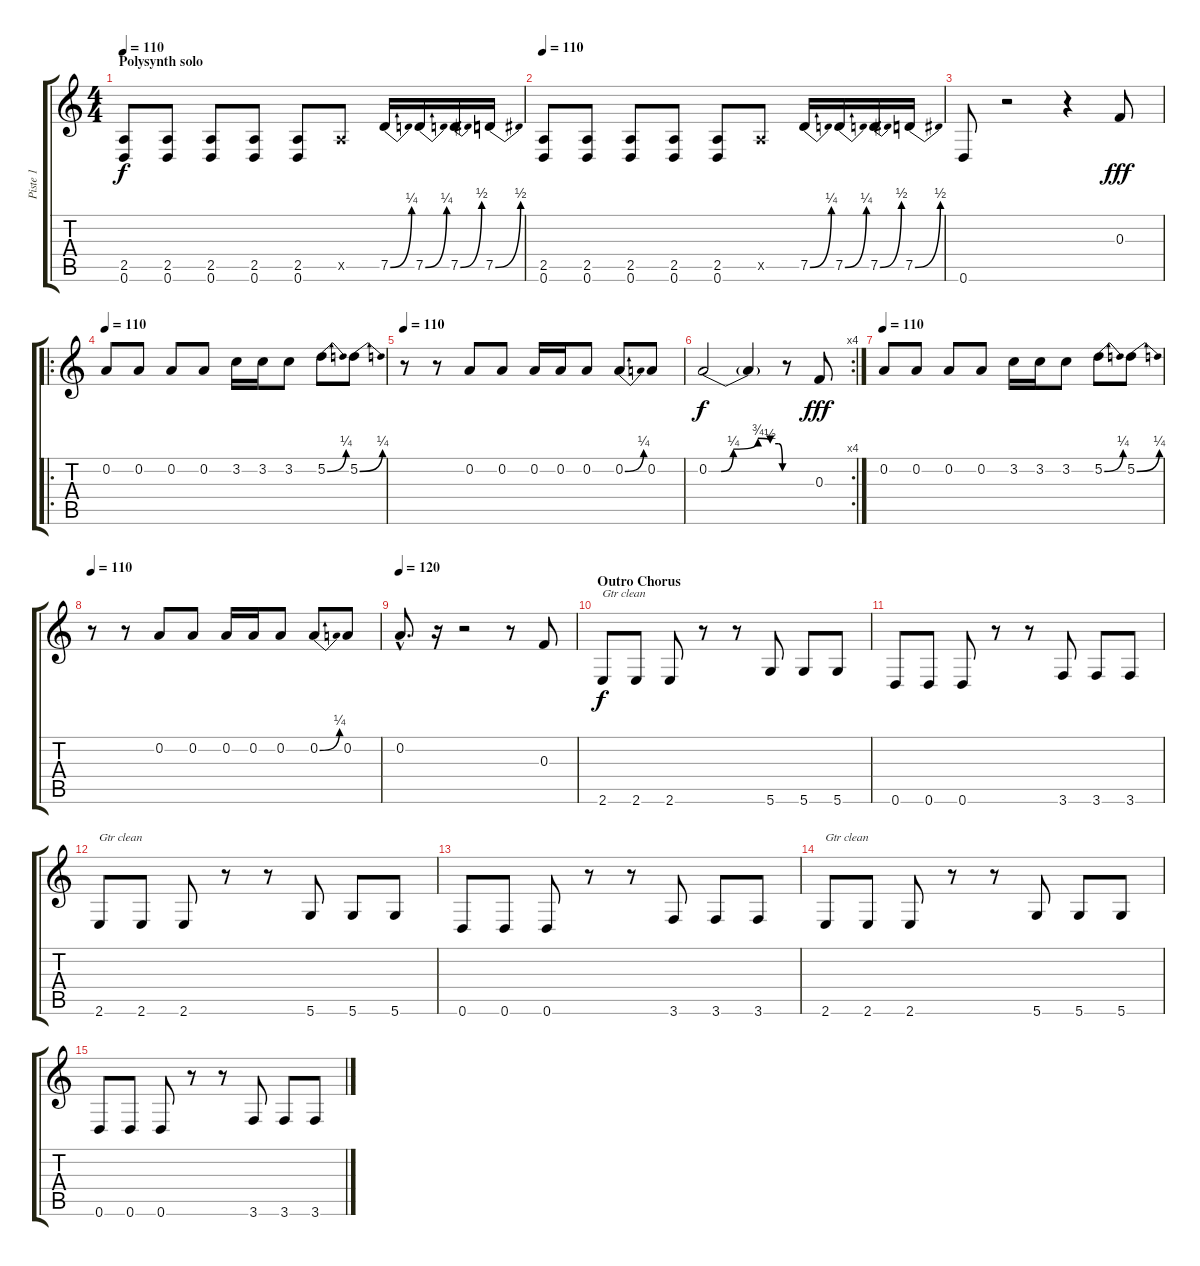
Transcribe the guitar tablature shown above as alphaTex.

\track ("Piste 1" "Piste 1") {instrument distortionguitar}
\staff {score tabs}
\tuning (D4 A3 F3 C3 G2 D2) {hide}
\ts (4 4)
\section ("" "Polysynth solo ")
\tempo 110
\clef g2
\ks c
(2.5 0.6).8{dy f} (2.5 0.6).8 (2.5 0.6).8 (2.5 0.6).8 (2.5 0.6).8 2.5{x}.8 7.5{be (bend 0 0 60 1)}.16 7.5{be (bend 0 0 60 1)}.16 7.5{be (bend 0 0 60 2)}.16 7.5{be (bend 0 0 60 2)}.16 |
\tempo 110
(2.5 0.6).8 (2.5 0.6).8 (2.5 0.6).8 (2.5 0.6).8 (2.5 0.6).8 2.5{x}.8 7.5{be (bend 0 0 60 1)}.16 7.5{be (bend 0 0 60 1)}.16 7.5{be (bend 0 0 60 2)}.16 7.5{be (bend 0 0 60 2)}.16 |
0.6.8 r.2 r.4 0.3.8{dy fff} |
\ro
\tempo 110
0.2.8 0.2.8 0.2.8 0.2.8 3.2.16 3.2.16 3.2.8 5.2{be (bend 0 0 60 1)}.8 5.2{be (bend 0 0 60 1)}.8 |
\tempo 110
r.8 r.8 0.2.8 0.2.8 0.2.16 0.2.16 0.2.8 0.2{be (bend 0 0 60 1)}.8 0.2.8 |
\rc 4
0.2{be (custom 0 0 10 0 20 1 40 3 50 2 57 2 60 0)}.2{dy f} 0.2{t}.4 r.8 0.3.8{dy fff} |
\tempo 110
0.2.8 0.2.8 0.2.8 0.2.8 3.2.16 3.2.16 3.2.8 5.2{be (bend 0 0 60 1)}.8 5.2{be (bend 0 0 60 1)}.8 |
\tempo 110
r.8 r.8 0.2.8 0.2.8 0.2.16 0.2.16 0.2.8 0.2{be (bend 0 0 60 1)}.8 0.2.8 |
\tempo 120
0.2{hac}.8{d} r.16 r.2 r.8 0.3.8 |
\section ("" "Outro Chorus")
2.6.8{txt "Gtr clean" dy f instrument electricguitarjazz} 2.6.8 2.6.8 r.8 r.8 5.6.8 5.6.8 5.6.8 |
0.6.8 0.6.8 0.6.8 r.8 r.8 3.6.8 3.6.8 3.6.8 |
2.6.8{txt "Gtr clean" volume 8 instrument electricguitarjazz} 2.6.8 2.6.8 r.8 r.8 5.6.8 5.6.8 5.6.8 |
0.6.8 0.6.8 0.6.8 r.8 r.8 3.6.8 3.6.8 3.6.8 |
2.6.8{txt "Gtr clean" volume 0 instrument electricguitarjazz} 2.6.8 2.6.8 r.8 r.8 5.6.8 5.6.8 5.6.8 |
0.6.8 0.6.8 0.6.8 r.8 r.8 3.6.8 3.6.8 3.6.8
